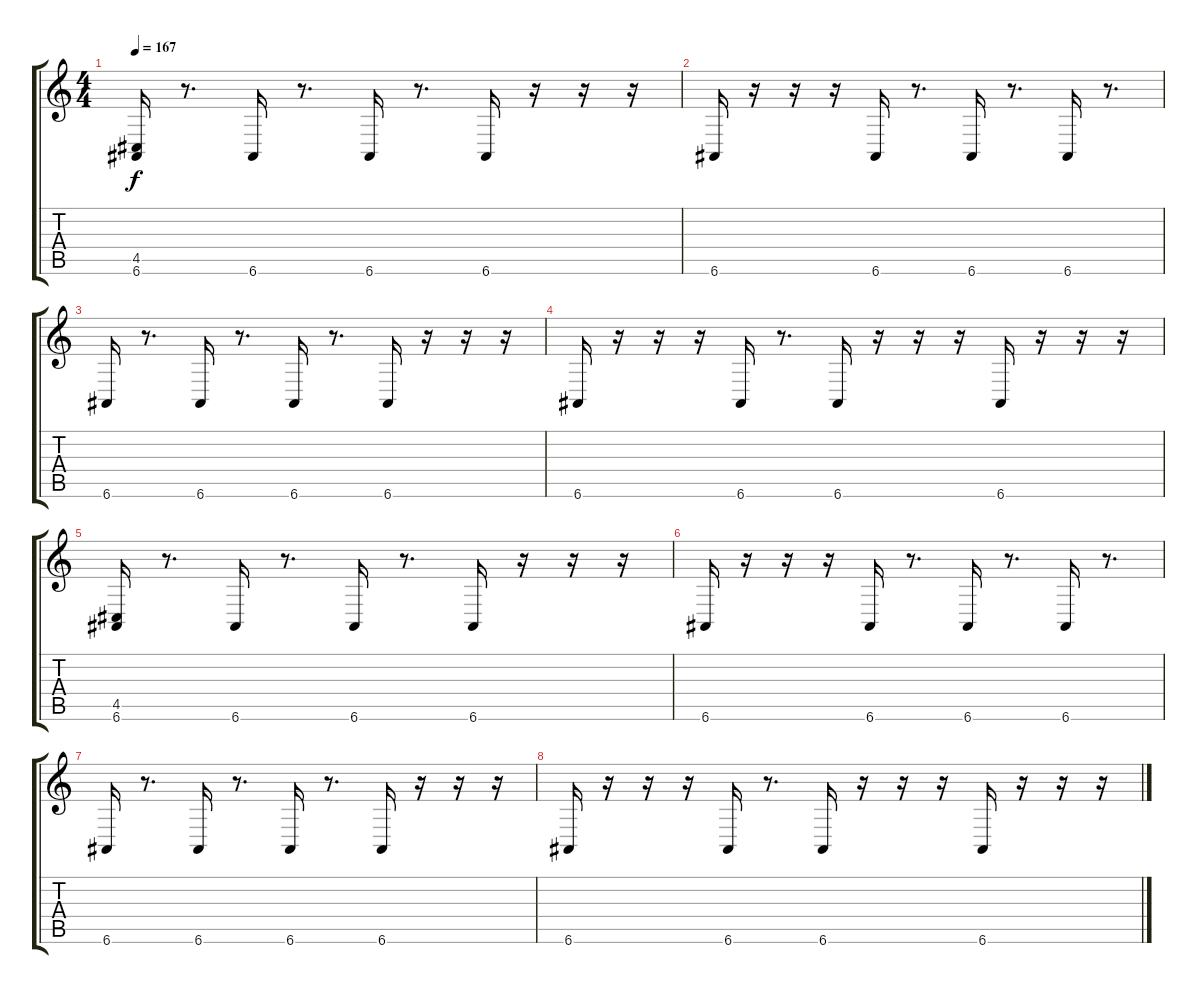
\track "" {instrument tremolostrings}
\staff {score tabs}
\tuning (E4 B3 G3 D3 A2 E2) {hide}
\ts (4 4)
\tempo 167
\clef g2
\ks c
(4.5 6.6).16{dy f} r.8{d} 6.6.16 r.8{d} 6.6.16 r.8{d} 6.6.16 r.16 r.16 r.16 |
6.6.16 r.16 r.16 r.16 6.6.16 r.8{d} 6.6.16 r.8{d} 6.6.16 r.8{d} |
6.6.16 r.8{d} 6.6.16 r.8{d} 6.6.16 r.8{d} 6.6.16 r.16 r.16 r.16 |
6.6.16 r.16 r.16 r.16 6.6.16 r.8{d} 6.6.16 r.16 r.16 r.16 6.6.16 r.16 r.16 r.16 |
(4.5 6.6).16 r.8{d} 6.6.16 r.8{d} 6.6.16 r.8{d} 6.6.16 r.16 r.16 r.16 |
6.6.16 r.16 r.16 r.16 6.6.16 r.8{d} 6.6.16 r.8{d} 6.6.16 r.8{d} |
6.6.16 r.8{d} 6.6.16 r.8{d} 6.6.16 r.8{d} 6.6.16 r.16 r.16 r.16 |
6.6.16 r.16 r.16 r.16 6.6.16 r.8{d} 6.6.16 r.16 r.16 r.16 6.6.16 r.16 r.16 r.16
